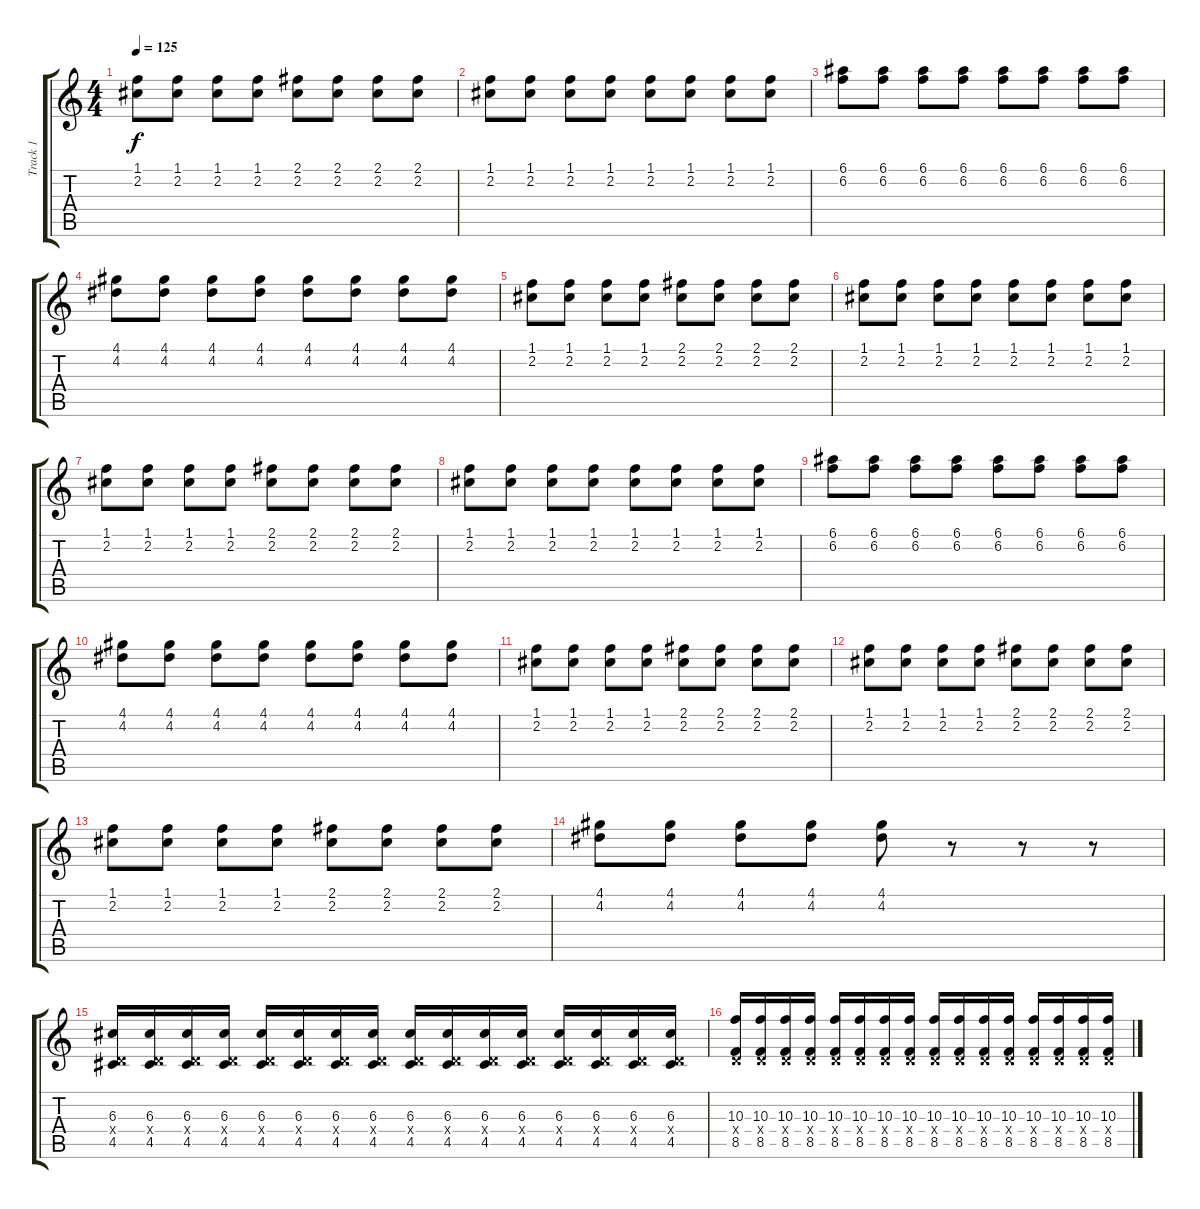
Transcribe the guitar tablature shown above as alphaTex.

\track ("Track 1" "Track 1") {instrument distortionguitar}
\staff {score tabs}
\tuning (E4 B3 G3 D3 A2 E2) {hide}
\ts (4 4)
\tempo 125
\clef g2
\ks c
(1.1 2.2).8{dy f} (1.1 2.2).8 (1.1 2.2).8 (1.1 2.2).8 (2.1 2.2).8 (2.1 2.2).8 (2.1 2.2).8 (2.1 2.2).8 |
(1.1 2.2).8 (1.1 2.2).8 (1.1 2.2).8 (1.1 2.2).8 (1.1 2.2).8 (1.1 2.2).8 (1.1 2.2).8 (1.1 2.2).8 |
(6.1 6.2).8 (6.1 6.2).8 (6.1 6.2).8 (6.1 6.2).8 (6.1 6.2).8 (6.1 6.2).8 (6.1 6.2).8 (6.1 6.2).8 |
(4.1 4.2).8 (4.1 4.2).8 (4.1 4.2).8 (4.1 4.2).8 (4.1 4.2).8 (4.1 4.2).8 (4.1 4.2).8 (4.1 4.2).8 |
(1.1 2.2).8 (1.1 2.2).8 (1.1 2.2).8 (1.1 2.2).8 (2.1 2.2).8 (2.1 2.2).8 (2.1 2.2).8 (2.1 2.2).8 |
(1.1 2.2).8 (1.1 2.2).8 (1.1 2.2).8 (1.1 2.2).8 (1.1 2.2).8 (1.1 2.2).8 (1.1 2.2).8 (1.1 2.2).8 |
(1.1 2.2).8 (1.1 2.2).8 (1.1 2.2).8 (1.1 2.2).8 (2.1 2.2).8 (2.1 2.2).8 (2.1 2.2).8 (2.1 2.2).8 |
(1.1 2.2).8 (1.1 2.2).8 (1.1 2.2).8 (1.1 2.2).8 (1.1 2.2).8 (1.1 2.2).8 (1.1 2.2).8 (1.1 2.2).8 |
(6.1 6.2).8 (6.1 6.2).8 (6.1 6.2).8 (6.1 6.2).8 (6.1 6.2).8 (6.1 6.2).8 (6.1 6.2).8 (6.1 6.2).8 |
(4.1 4.2).8 (4.1 4.2).8 (4.1 4.2).8 (4.1 4.2).8 (4.1 4.2).8 (4.1 4.2).8 (4.1 4.2).8 (4.1 4.2).8 |
(1.1 2.2).8 (1.1 2.2).8 (1.1 2.2).8 (1.1 2.2).8 (2.1 2.2).8 (2.1 2.2).8 (2.1 2.2).8 (2.1 2.2).8 |
(1.1 2.2).8 (1.1 2.2).8 (1.1 2.2).8 (1.1 2.2).8 (2.1 2.2).8 (2.1 2.2).8 (2.1 2.2).8 (2.1 2.2).8 |
(1.1 2.2).8 (1.1 2.2).8 (1.1 2.2).8 (1.1 2.2).8 (2.1 2.2).8 (2.1 2.2).8 (2.1 2.2).8 (2.1 2.2).8 |
(4.1 4.2).8 (4.1 4.2).8 (4.1 4.2).8 (4.1 4.2).8 (4.1 4.2).8 r.8 r.8 r.8 |
(6.3 0.4{x} 4.5).16 (6.3 0.4{x} 4.5).16 (6.3 0.4{x} 4.5).16 (6.3 0.4{x} 4.5).16 (6.3 0.4{x} 4.5).16 (6.3 0.4{x} 4.5).16 (6.3 0.4{x} 4.5).16 (6.3 0.4{x} 4.5).16 (6.3 0.4{x} 4.5).16 (6.3 0.4{x} 4.5).16 (6.3 0.4{x} 4.5).16 (6.3 0.4{x} 4.5).16 (6.3 0.4{x} 4.5).16 (6.3 0.4{x} 4.5).16 (6.3 0.4{x} 4.5).16 (6.3 0.4{x} 4.5).16 |
(10.3 0.4{x} 8.5).16 (10.3 0.4{x} 8.5).16 (10.3 0.4{x} 8.5).16 (10.3 0.4{x} 8.5).16 (10.3 0.4{x} 8.5).16 (10.3 0.4{x} 8.5).16 (10.3 0.4{x} 8.5).16 (10.3 0.4{x} 8.5).16 (10.3 0.4{x} 8.5).16 (10.3 0.4{x} 8.5).16 (10.3 0.4{x} 8.5).16 (10.3 0.4{x} 8.5).16 (10.3 0.4{x} 8.5).16 (10.3 0.4{x} 8.5).16 (10.3 0.4{x} 8.5).16 (10.3 0.4{x} 8.5).16
